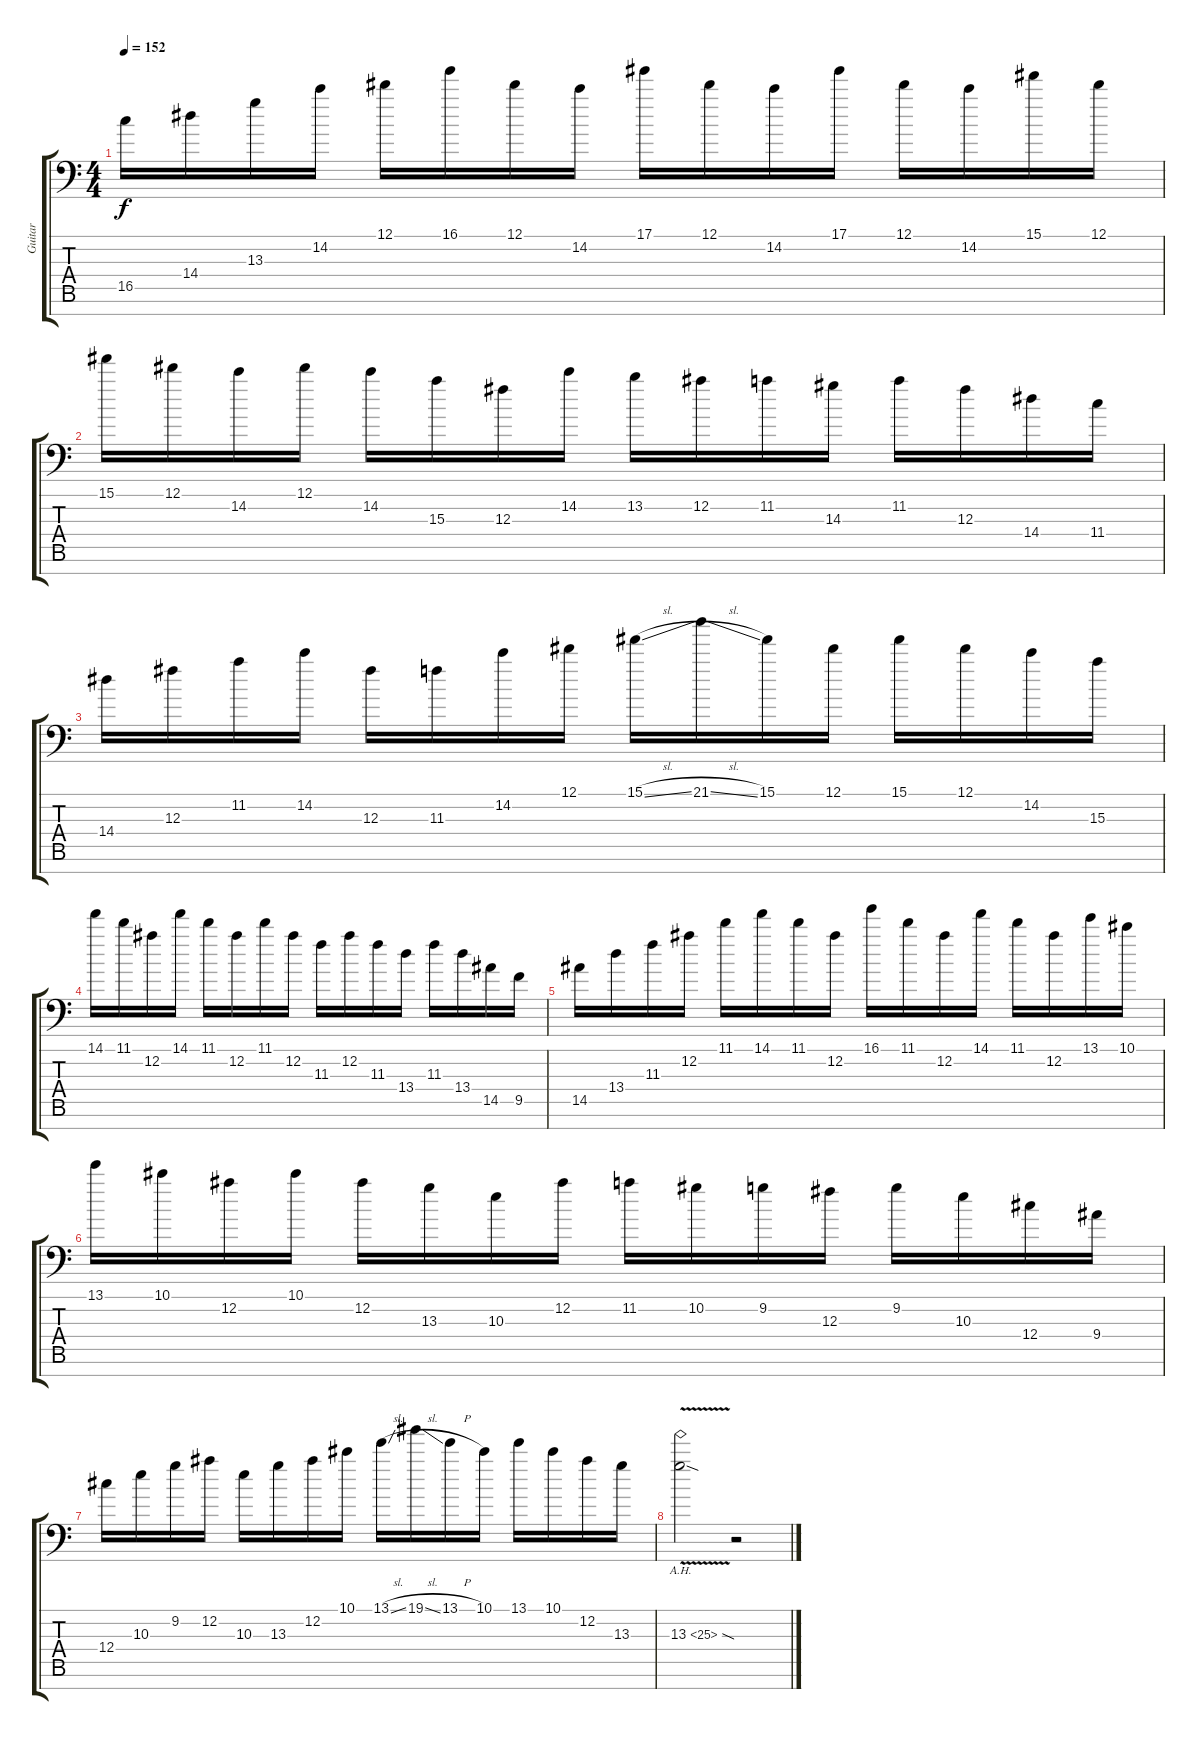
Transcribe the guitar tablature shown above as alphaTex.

\track ("Guitar" "Guitar") {instrument distortionguitar}
\staff {score tabs}
\tuning (Eb4 Bb3 Gb3 Db3 Ab2 Eb2 Bb1) {hide}
\ts (4 4)
\tempo 152
\clef f4
\ks c
16.5.16{dy f} 14.4.16 13.3.16 14.2.16 12.1.16 16.1.16 12.1.16 14.2.16 17.1.16 12.1.16 14.2.16 17.1.16 12.1.16 14.2.16 15.1.16 12.1.16 |
15.1.16 12.1.16 14.2.16 12.1.16 14.2.16 15.3.16 12.3.16 14.2.16 13.2.16 12.2.16 11.2.16 14.3.16 11.2.16 12.3.16 14.4.16 11.4.16 |
14.4.16 12.3.16 11.2.16 14.2.16 12.3.16 11.3.16 14.2.16 12.1.16 15.1{sl}.16 21.1{sl}.16 15.1.16 12.1.16 15.1.16 12.1.16 14.2.16 15.3.16 |
14.1.16 11.1.16 12.2.16 14.1.16 11.1.16 12.2.16 11.1.16 12.2.16 11.3.16 12.2.16 11.3.16 13.4.16 11.3.16 13.4.16 14.5.16 9.5.16 |
14.5.16 13.4.16 11.3.16 12.2.16 11.1.16 14.1.16 11.1.16 12.2.16 16.1.16 11.1.16 12.2.16 14.1.16 11.1.16 12.2.16 13.1.16 10.1.16 |
13.1.16 10.1.16 12.2.16 10.1.16 12.2.16 13.3.16 10.3.16 12.2.16 11.2.16 10.2.16 9.2.16 12.3.16 9.2.16 10.3.16 12.4.16 9.4.16 |
12.4.16 10.3.16 9.2.16 12.2.16 10.3.16 13.3.16 12.2.16 10.1.16 13.1{sl}.16 19.1{sl}.16 13.1{h}.16 10.1.16 13.1.16 10.1.16 12.2.16 13.3.16 |
13.3{ah 12 v sod}.2 r.2
